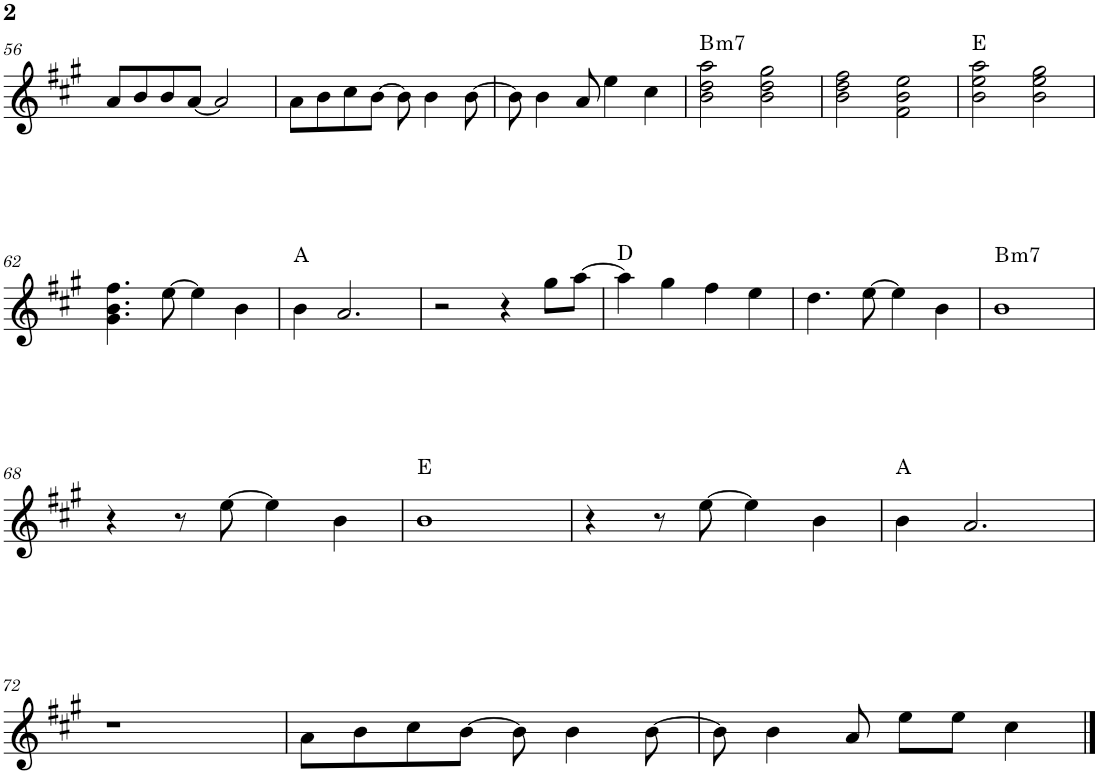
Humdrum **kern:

**kern	**harte
*part1	*part1
*staff1	*
*I"P1	*
!!LO:PB:g=z
*clefG2	*
*k[f#c#g#]	*
*A:	*
*M4/4	*
=56	=56
8a/L	.
8b/	.
8b/	.
[<8a/J	.
2a/]	.
=57	=57
8a\L	.
8b\	.
8cc#\	.
[>8b\J	.
8b\]	.
4b\	.
[>8b\	.
=58	=58
8b\]	.
4b\	.
8a/	.
4ee\	.
4cc#\	.
=59	=59
!	!LO:H:kt=m7
2b\ 2dd\ 2aa\	B:min7
2b\ 2dd\ 2gg#\	.
=60	=60
2b\ 2dd\ 2ff#\	.
2f#\ 2b\ 2ee\	.
=61	=61
2b\ 2ee\ 2aa\	E:maj
2b\ 2ee\ 2gg#\	.
!!LO:LB:g=z
=62	=62
4.g#\ 4.b\ 4.ff#\	.
[>8ee\	.
4ee\]	.
4b\	.
=63	=63
4b\	A:maj
2.a/	.
=64	=64
2r	.
4r	.
8gg#\L	.
[>8aa\J	.
=65	=65
4aa\]	D:maj
4gg#\	.
4ff#\	.
4ee\	.
=66	=66
4.dd\	.
[>8ee\	.
4ee\]	.
4b\	.
=67	=67
!	!LO:H:kt=m7
1b	B:min7
!!LO:LB:g=z
=68	=68
4r	.
8r	.
[>8ee\	.
4ee\]	.
4b\	.
=69	=69
1b	E:maj
=70	=70
4r	.
8r	.
[>8ee\	.
4ee\]	.
4b\	.
=71	=71
4b\	A:maj
2.a/	.
!!LO:LB:g=z
=72	=72
1r	.
=73	=73
8a\L	.
8b\	.
8cc#\	.
[>8b\J	.
8b\]	.
4b\	.
[>8b\	.
=74	=74
8b\]	.
4b\	.
8a/	.
8ee\L	.
8ee\J	.
4cc#\	.
==	==
*-	*-
